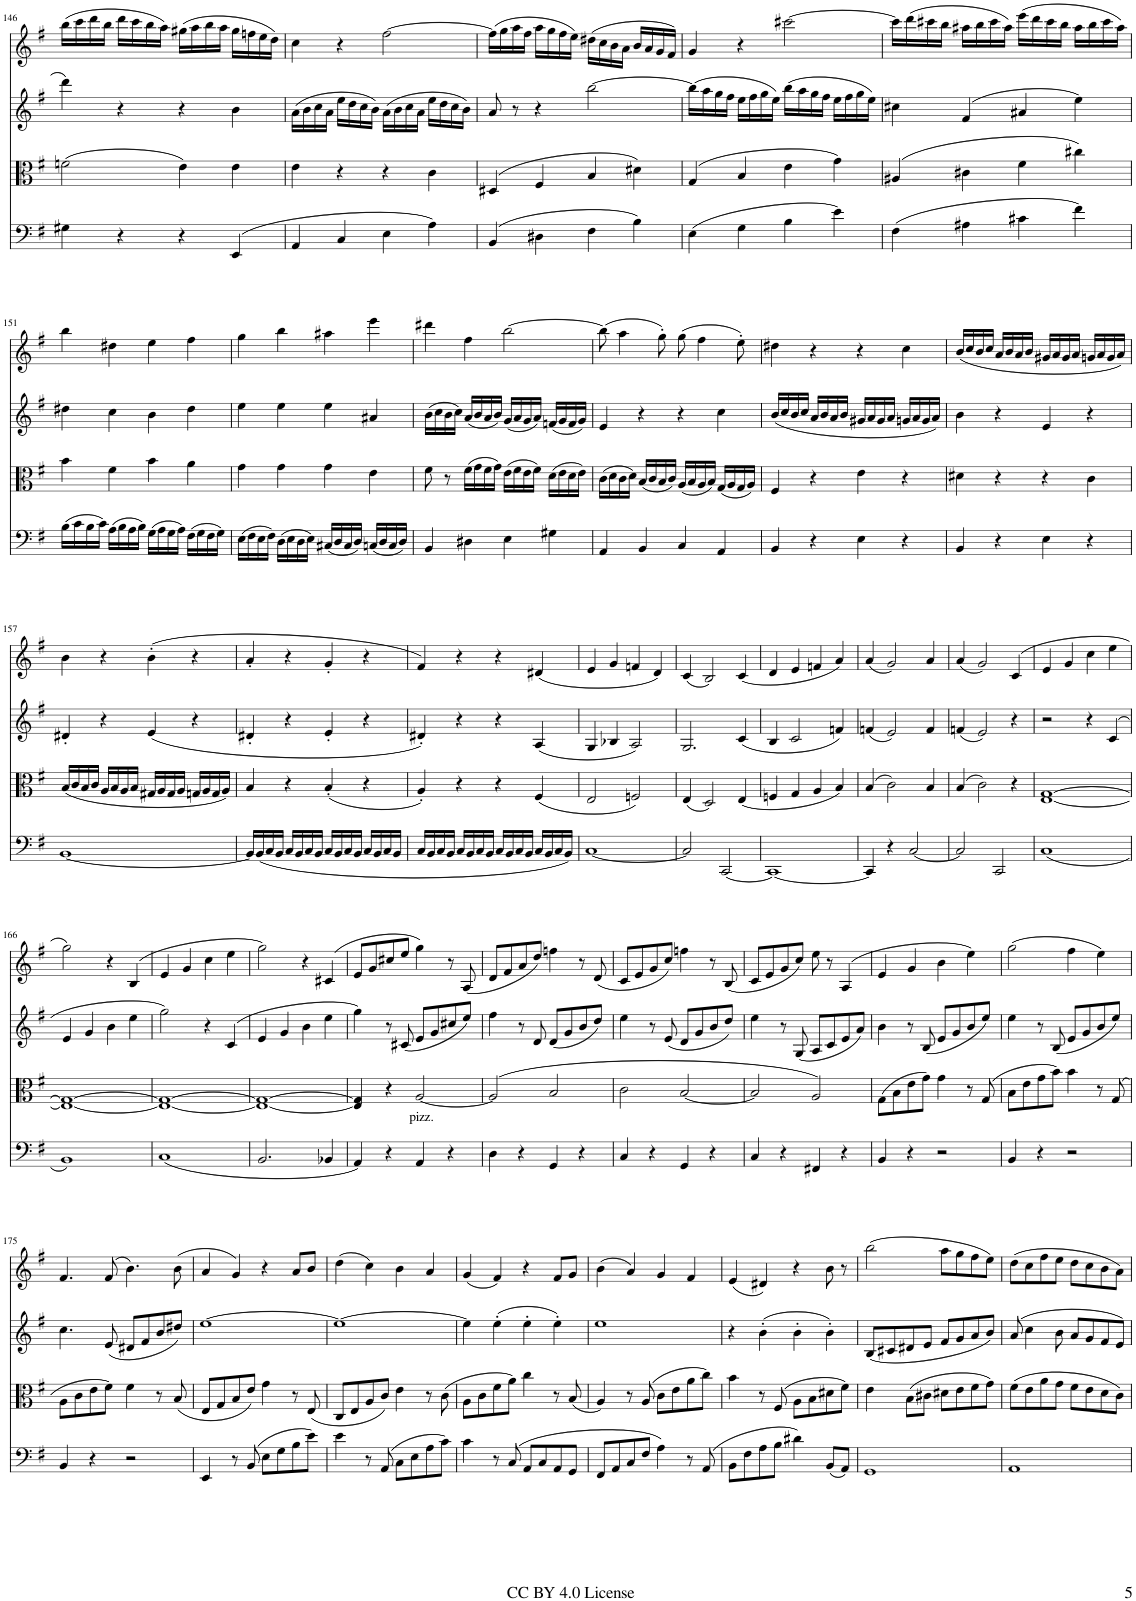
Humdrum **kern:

**kern	**kern	**text	**kern	**kern
*part4	*part3	*part3	*part2	*part1
*staff4	*staff3	*staff3	*staff2	*staff1
*I"Cello	*I"Viola	*	*I"Violin II	*I"Violin I
*	*I'Vla	*	*I'Vln	*I'Vln
!!LO:PB:g=z
*clefF4	*clefC3	*	*clefG2	*clefG2
*k[f#]	*k[f#]	*	*k[f#]	*k[f#]
*M4/4	*M4/4	*	*M4/4	*M4/4
*met(c)	*met(c)	*	*met(c)	*met(c)
=146	=146	=146	=146	=146
4G#X\	(2fn\	.	4ddd\	(16bb\LL
.	.	.	.	16ccc\
.	.	.	.	16ddd\
.	.	.	.	16bb\JJ
4r	.	.	4r	16ddd\LL
.	.	.	.	16ccc\
.	.	.	.	16bb\
.	.	.	.	16aa\JJ)
4r	4e\)	.	4r	(16gg#X\LL
.	.	.	.	16aa\
.	.	.	.	16bb\
.	.	.	.	16aa\JJ
(>4EE/	4e\	.	4b\	16gg#\LL
.	.	.	.	16ffn\
.	.	.	.	16ee\
.	.	.	.	16dd\JJ)
=147	=147	=147	=147	=147
4AA/	4e\	.	(16a\LL	4cc\
.	.	.	16b\	.
.	.	.	16cc\	.
.	.	.	16a\JJ	.
4C/	4r	.	16ee\LL	4r
.	.	.	16dd\	.
.	.	.	16cc\	.
.	.	.	16b\JJ)	.
4E\	4r	.	(16a\LL	[2ff#\
.	.	.	16b\	.
.	.	.	16cc\	.
.	.	.	16a\JJ	.
4A\)	4c\	.	16ee\LL	.
.	.	.	16dd\	.
.	.	.	16cc\	.
.	.	.	16b\JJ)	.
=148	=148	=148	=148	=148
(4BB/	(4D#X/	.	8a/	(16ff#\LL]
.	.	.	.	16gg\
.	.	.	8r	16aa\
.	.	.	.	16ff#\JJ
4D#X\	4F#/	.	4r	16aa\LL
.	.	.	.	16gg\
.	.	.	.	16ff#\
.	.	.	.	16ee\JJ)
4F#\	4B/	.	[2bb\	(16dd#X\LL
.	.	.	.	16cc\
.	.	.	.	16b\
.	.	.	.	16a\JJ
4B\)	4d#X\)	.	.	16b/LL
.	.	.	.	16a/
.	.	.	.	16g/
.	.	.	.	16f#/JJ)
=149	=149	=149	=149	=149
(4E\	(4G/	.	(16bb\LL]	4g/
.	.	.	16aa\	.
.	.	.	16gg\	.
.	.	.	16ff#\JJ	.
4G\	4B/	.	16ee\LL	4r
.	.	.	16ff#\	.
.	.	.	16gg\	.
.	.	.	16ee\JJ)	.
4B\	4e\	.	(16bb\LL	[2ccc#X\
.	.	.	16aa\	.
.	.	.	16gg\	.
.	.	.	16ff#\JJ	.
4e\)	4g\)	.	16ee\LL	.
.	.	.	16ff#\	.
.	.	.	16gg\	.
.	.	.	16ee\JJ)	.
=150	=150	=150	=150	=150
(4F#\	(4A#X/	.	4cc#X\	16ccc#\LL]
.	.	.	.	(16ddd\
.	.	.	.	16ccc#X\
.	.	.	.	16bb\JJ
4A#X\	4c#X\	.	(4f#/	16aa#X\LL
.	.	.	.	16bb\
.	.	.	.	16ccc#\
.	.	.	.	16aa#\JJ)
4c#X\	4f#\	.	4a#X/	(16eee\LL
.	.	.	.	16ddd\
.	.	.	.	16ccc#\
.	.	.	.	16bb\JJ
4f#\)	4cc#X\)	.	4ee\)	16aa#\LL
.	.	.	.	16bb\
.	.	.	.	16ccc#\
.	.	.	.	16aa#\JJ)
!!LO:LB:g=z
=151	=151	=151	=151	=151
(16B\LL	4b\	.	4dd#X\	4bb\
16c\	.	.	.	.
16B\	.	.	.	.
16c\JJ)	.	.	.	.
(16A\LL	4f#\	.	4cc\	4dd#X\
16B\	.	.	.	.
16A\	.	.	.	.
16B\JJ)	.	.	.	.
(16G\LL	4b\	.	4b\	4ee\
16A\	.	.	.	.
16G\	.	.	.	.
16A\JJ)	.	.	.	.
(16F#\LL	4a\	.	4dd#\	4ff#\
16G\	.	.	.	.
16F#\	.	.	.	.
16G\JJ)	.	.	.	.
=152	=152	=152	=152	=152
(16E\LL	4g\	.	4ee\	4gg\
16F#\	.	.	.	.
16E\	.	.	.	.
16F#\JJ)	.	.	.	.
(16D\LL	4g\	.	4ee\	4bb\
16E\	.	.	.	.
16D\	.	.	.	.
16E\JJ)	.	.	.	.
(16C#X/LL	4g\	.	4ee\	4aa#X\
16D/	.	.	.	.
16C#/	.	.	.	.
16D/JJ)	.	.	.	.
(16Cn/LL	4e\	.	4a#X/	4eee\
16D/	.	.	.	.
16C/	.	.	.	.
16D/JJ)	.	.	.	.
=153	=153	=153	=153	=153
4BB/	8f#\	.	(16b\LL	4ddd#X\
.	.	.	16cc\	.
.	8r	.	16b\	.
.	.	.	16cc\JJ)	.
4D#X\	(16f#\LL	.	(16a/LL	4ff#\
.	16g\	.	16b/	.
.	16f#\	.	16a/	.
.	16g\JJ)	.	16b/JJ)	.
4E\	(16e\LL	.	(16g/LL	[2bb\
.	16f#\	.	16a/	.
.	16e\	.	16g/	.
.	16f#\JJ)	.	16a/JJ)	.
4G#X\	(16d\LL	.	(16fn/LL	.
.	16e\	.	16g/	.
.	16d\	.	16f/	.
.	16e\JJ)	.	16g/JJ)	.
=154	=154	=154	=154	=154
4AA/	(16c\LL	.	4e/	(8bb\]
.	16d\	.	.	.
.	16c\	.	.	4aa\
.	16d\JJ)	.	.	.
4BB/	(16B/LL	.	4r	.
.	16c/	.	.	.
.	16B/	.	.	8gg'\)
.	16c/JJ)	.	.	.
4C/	(16A/LL	.	4r	(8gg\
.	16B/	.	.	.
.	16A/	.	.	4ff#\
.	16B/JJ)	.	.	.
4AA/	(16G/LL	.	4cc\	.
.	16A/	.	.	.
.	16G/	.	.	8ee'\)
.	16A/JJ)	.	.	.
=155	=155	=155	=155	=155
4BB/	4F#/	.	(16b/LL	4dd#X\
.	.	.	16cc/	.
.	.	.	16b/	.
.	.	.	16cc/JJ	.
4r	4r	.	16a/LL	4r
.	.	.	16b/	.
.	.	.	16a/	.
.	.	.	16b/JJ	.
4E\	4e\	.	16g#X/LL	4r
.	.	.	16a/	.
.	.	.	16g#/	.
.	.	.	16a/JJ	.
4r	4r	.	16gn/LL	4cc\
.	.	.	16a/	.
.	.	.	16g/	.
.	.	.	16a/JJ)	.
=156	=156	=156	=156	=156
4BB/	4d#X\	.	4b\	(16b/LL
.	.	.	.	16cc/
.	.	.	.	16b/
.	.	.	.	16cc/JJ
4r	4r	.	4r	16a/LL
.	.	.	.	16b/
.	.	.	.	16a/
.	.	.	.	16b/JJ
4E\	4r	.	4e/	16g#X/LL
.	.	.	.	16a/
.	.	.	.	16g#/
.	.	.	.	16a/JJ
4r	4c\	.	4r	16gn/LL
.	.	.	.	16a/
.	.	.	.	16g/
.	.	.	.	16a/JJ)
!!LO:LB:g=z
=157	=157	=157	=157	=157
[1BB	(16B/LL	.	4d#X'/	4b\
.	16c/	.	.	.
.	16B/	.	.	.
.	16c/JJ	.	.	.
.	16A/LL	.	4r	4r
.	16B/	.	.	.
.	16A/	.	.	.
.	16B/JJ	.	.	.
.	16G#X/LL	.	(4e/	(4b'\
.	16A/	.	.	.
.	16G#/	.	.	.
.	16A/JJ	.	.	.
.	16Gn/LL	.	4r	4r
.	16A/	.	.	.
.	16G/	.	.	.
.	16A/JJ)	.	.	.
=158	=158	=158	=158	=158
16BB/LL]	4B/	.	4d#X'/	4a'/
(16BB/	.	.	.	.
16C/	.	.	.	.
16BB/JJ	.	.	.	.
16C/LL	4r	.	4r	4r
16BB/	.	.	.	.
16C/	.	.	.	.
16BB/JJ	.	.	.	.
16C/LL	(4B'/	.	4e'/	4g'/
16BB/	.	.	.	.
16C/	.	.	.	.
16BB/JJ	.	.	.	.
16C/LL	4r	.	4r	4r
16BB/	.	.	.	.
16C/	.	.	.	.
16BB/JJ	.	.	.	.
=159	=159	=159	=159	=159
16C/LL	4A'/)	.	4d#X'/)	4f#/)
16BB/	.	.	.	.
16C/	.	.	.	.
16BB/JJ	.	.	.	.
16C/LL	4r	.	4r	4r
16BB/	.	.	.	.
16C/	.	.	.	.
16BB/JJ	.	.	.	.
16C/LL	4r	.	4r	4r
16BB/	.	.	.	.
16C/	.	.	.	.
16BB/JJ	.	.	.	.
16C/LL	(4F#/	.	(4A/	(4d#X/
16BB/	.	.	.	.
16C/	.	.	.	.
16BB/JJ)	.	.	.	.
=160	=160	=160	=160	=160
[1C	2E/	.	4G/	4e/
.	.	.	4B-X/	4g/
.	2Fn/)	.	2A/)	4fn/
.	.	.	.	4d/)
=161	=161	=161	=161	=161
2C/]	(4E/	.	2.G/	(4c/
.	2D/)	.	.	2B/)
[2CC/	.	.	.	.
.	(4E/	.	(4c/	(4c/
=162	=162	=162	=162	=162
1CC_	4Fn/	.	4B/	4d/
.	4G/	.	2c/	4e/
.	4A/	.	.	4fn/
.	4B/)	.	4fn/)	4a/)
=163	=163	=163	=163	=163
4CC/]	(4B/	.	(4fn/	(4a/
4r	2c\)	.	2e/)	2g/)
[2C/	.	.	.	.
.	4B/	.	4f/	4a/
=164	=164	=164	=164	=164
2C/]	(4B/	.	(4fn/	(4a/
.	2c\)	.	2e/)	2g/)
2CC/	.	.	.	.
.	4r	.	4r	(4c/
=165	=165	=165	=165	=165
(1C	[1E [1G	.	2r	4e/
.	.	.	.	4g/
.	.	.	4r	4cc\
.	.	.	(4c/	4ee\
!!LO:LB:g=z
=166	=166	=166	=166	=166
1BB)	1E_ 1G_	.	4e/	2gg\)
.	.	.	4g/	.
.	.	.	4b\	4r
.	.	.	4ee\	(4B/
=167	=167	=167	=167	=167
(1C	1E_ 1G_	.	2gg\)	4e/
.	.	.	.	4g/
.	.	.	4r	4cc\
.	.	.	(4c/	4ee\
=168	=168	=168	=168	=168
2.BB/	1E_ 1G_	.	4e/	2gg\)
.	.	.	4g/	.
.	.	.	4b\	4r
4BB-X/	.	.	4ee\	(4c#X/
=169	=169	=169	=169	=169
4AA/)	4E/] 4G/]	.	4gg\)	8e/L
.	.	.	.	8g/
4r	4r	.	8r	8cc#X/
.	.	.	(8c#X/	8ee/J
!	!	!LO:LY:b	!	!
4AA/	[2A/	pizz.	8e/L	4gg\)
.	.	.	8g/	.
4r	.	.	8cc#X/	8r
.	.	.	8ee/J)	(8A/
=170	=170	=170	=170	=170
4D\	(2A/]	.	4ff#\	8d/L
.	.	.	.	8f#/
4r	.	.	8r	8a/
.	.	.	8d/	8dd/J)
4GG/	2B/	.	(8d/L	4ffn\
.	.	.	8g/	.
4r	.	.	8b/	8r
.	.	.	8dd/J)	(8d/
=171	=171	=171	=171	=171
4C/	2c\	.	4ee\	8c/L
.	.	.	.	8e/
4r	.	.	8r	8g/
.	.	.	(8e/	8cc/J)
4GG/	[2B/	.	8d/L	4ffn\
.	.	.	8g/	.
4r	.	.	8b/	8r
.	.	.	8dd/J)	(8B/
=172	=172	=172	=172	=172
4C/	2B/]	.	4ee\	8c/L
.	.	.	.	8e/
4r	.	.	8r	8g/
.	.	.	(8G/	8cc/J)
4FF#X/	2A/)	.	8A/L	8ee\
.	.	.	8c/	8r
4r	.	.	8e/	(>4A/
.	.	.	8a/J)	.
=173	=173	=173	=173	=173
4BB/	(8G\L	.	4b\	4e/
.	8B\	.	.	.
4r	8e\	.	8r	4g/
.	8g\J)	.	(8B/	.
2r	4g\	.	8e/L	4b\
.	.	.	8g/	.
.	8r	.	8b/	4ee\)
.	(>8G/	.	8ee/J)	.
=174	=174	=174	=174	=174
4BB/	8B\L	.	4ee\	(2gg\
.	8e\	.	.	.
4r	8g\	.	8r	.
.	8b\J)	.	(8B/	.
2r	4b\	.	8e/L	4ff#\
.	.	.	8g/	.
.	8r	.	8b/	4ee\)
.	(>8G/	.	8ee/J)	.
!!LO:LB:g=z
=175	=175	=175	=175	=175
4BB/	8A\L	.	4.cc\	4.f#/
.	8c\	.	.	.
4r	8e\	.	.	.
.	8f#\J)	.	(8e/	(8f#/
2r	4f#\	.	8d#X/L	4.b\)
.	.	.	8f#/	.
.	8r	.	8b/	.
.	(8B/	.	8dd#X/J)	(8b\
=176	=176	=176	=176	=176
4EE/	8E/L	.	[1ee	4a/
.	8G/	.	.	.
8r	8B/	.	.	4g/)
(8BB/	8e/J)	.	.	.
8E\L	4g\	.	.	4r
8G\	.	.	.	.
8B\	8r	.	.	8a/L
8e\J)	(8E/	.	.	8b/J
=177	=177	=177	=177	=177
4e\	8C/L	.	1ee_	(4dd\
.	8E/	.	.	.
8r	8A/	.	.	4cc\)
(8AA/	8c/J)	.	.	.
8C\L	4e\	.	.	4b\
8E\	.	.	.	.
8A\	8r	.	.	4a/
8c\J)	(8c\	.	.	.
=178	=178	=178	=178	=178
4c\	8A\L	.	4ee\]	(4g/
.	8c\	.	.	.
8r	8f#\	.	(4ee'\	4f#/)
(8C/	8a\J)	.	.	.
8AA/L	4cc\	.	4ee'\	4r
8C/	.	.	.	.
8AA/	8r	.	4ee'\)	8f#/L
8GG/J	(8B/	.	.	8g/J
=179	=179	=179	=179	=179
8FF#/L	4A/)	.	1ee	(4b\
8AA/	.	.	.	.
8C/	8r	.	.	4a/)
8F#/J	(8A/	.	.	.
4A\)	8c\L	.	.	4g/
.	8e\	.	.	.
8r	8a\	.	.	4f#/
(>8AA/	8cc\J)	.	.	.
=180	=180	=180	=180	=180
8BB\L	4b\	.	4r	(4e/
8F#\	.	.	.	.
8A\	8r	.	(4b'\	4d#X/)
8B\J	(8F#/	.	.	.
4d#X\)	8A\L	.	4b'\	4r
.	8B\	.	.	.
(8BB/L	8d#X\	.	4b'\)	8b\
8AA/J)	8f#\J)	.	.	8r
=181	=181	=181	=181	=181
1GG	4e\	.	(8B/L	(2bb\
.	.	.	8c#X/	.
.	(8B\L	.	8d#X/	.
.	8c#X\J	.	8e/J	.
.	8d#X\L	.	8f#/L	8aa\L
.	8e\	.	8g/	8gg\
.	8f#\	.	8a/	8ff#\
.	8g\J)	.	8b/J)	8ee\J)
=182	=182	=182	=182	=182
1AA	(8f#\L	.	(8a/	(8dd\L
.	8e\	.	4cc\	8cc\
.	8a\	.	.	8ff#\
.	8g\J	.	8b\	8ee\J
.	8f#\L	.	8a/L	8dd\L
.	8e\	.	8g/	8cc\
.	8d\	.	8f#/	8b\
.	8c\J)	.	8e/J)	8a\J)
=	=	=	=	=
*-	*-	*-	*-	*-
